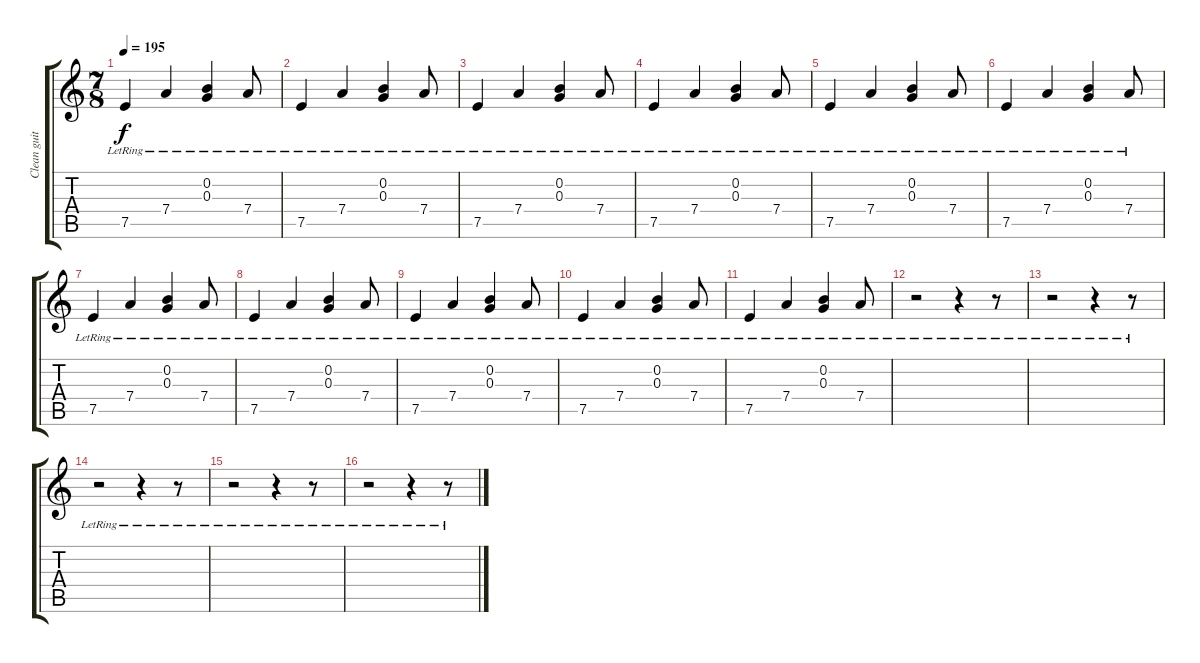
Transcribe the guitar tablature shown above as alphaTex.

\track ("Clean guitar" "Clean guit") {instrument acousticguitarsteel}
\staff {score tabs}
\tuning (E4 B3 G3 D3 A2 E2) {hide}
\ts (7 8)
\tempo 195
\clef g2
\ks c
7.5{lr}.4{dy f} 7.4{lr}.4 (0.2{lr} 0.3{lr}).4 7.4{lr}.8 |
7.5{lr}.4 7.4{lr}.4 (0.2{lr} 0.3{lr}).4 7.4{lr}.8 |
7.5{lr}.4 7.4{lr}.4 (0.2{lr} 0.3{lr}).4 7.4{lr}.8 |
7.5{lr}.4 7.4{lr}.4 (0.2{lr} 0.3{lr}).4 7.4{lr}.8 |
7.5{lr}.4 7.4{lr}.4 (0.2{lr} 0.3{lr}).4 7.4{lr}.8 |
7.5{lr}.4 7.4{lr}.4 (0.2{lr} 0.3{lr}).4 7.4{lr}.8 |
7.5{lr}.4 7.4{lr}.4 (0.2{lr} 0.3{lr}).4 7.4{lr}.8 |
7.5{lr}.4 7.4{lr}.4 (0.2{lr} 0.3{lr}).4 7.4{lr}.8 |
7.5{lr}.4 7.4{lr}.4 (0.2{lr} 0.3{lr}).4 7.4{lr}.8 |
7.5{lr}.4 7.4{lr}.4 (0.2{lr} 0.3{lr}).4 7.4{lr}.8 |
7.5{lr}.4 7.4{lr}.4 (0.2{lr} 0.3{lr}).4 7.4{lr}.8 |
r.2 r.4 r.8 |
r.2 r.4 r.8 |
r.2 r.4 r.8 |
r.2 r.4 r.8 |
r.2 r.4 r.8
